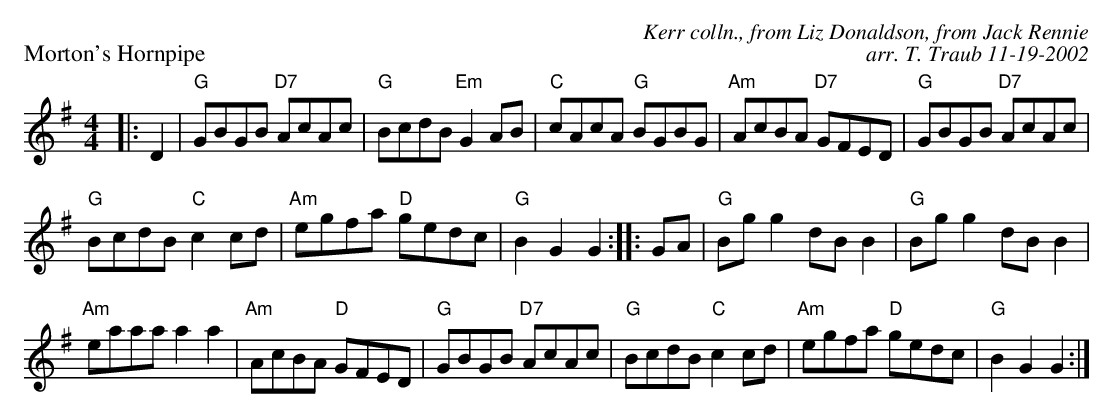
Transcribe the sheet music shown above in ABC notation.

X:1
P: Morton's Hornpipe
C: Kerr colln., from Liz Donaldson, from Jack Rennie
C: arr. T. Traub 11-19-2002
M: 4/4
L: 1/8
K: G
|: D2|"G"GBGB "D7"AcAc|"G"BcdB "Em"G2 AB|"C"cAcA "G"BGBG|"Am"AcBA "D7"GFED|"G"GBGB "D7"AcAc|
"G"BcdB "C"c2 cd|"Am"egfa "D"gedc|"G"B2 G2 G2 :||: GA|"G"Bg g2 dB B2|"G"Bg g2 dB B2|
"Am"eaaa a2 a2|"Am"AcBA "D"GFED|"G"GBGB "D7"AcAc|"G"BcdB "C"c2 cd|"Am"egfa "D"gedc|"G"B2 G2 G2 :|
